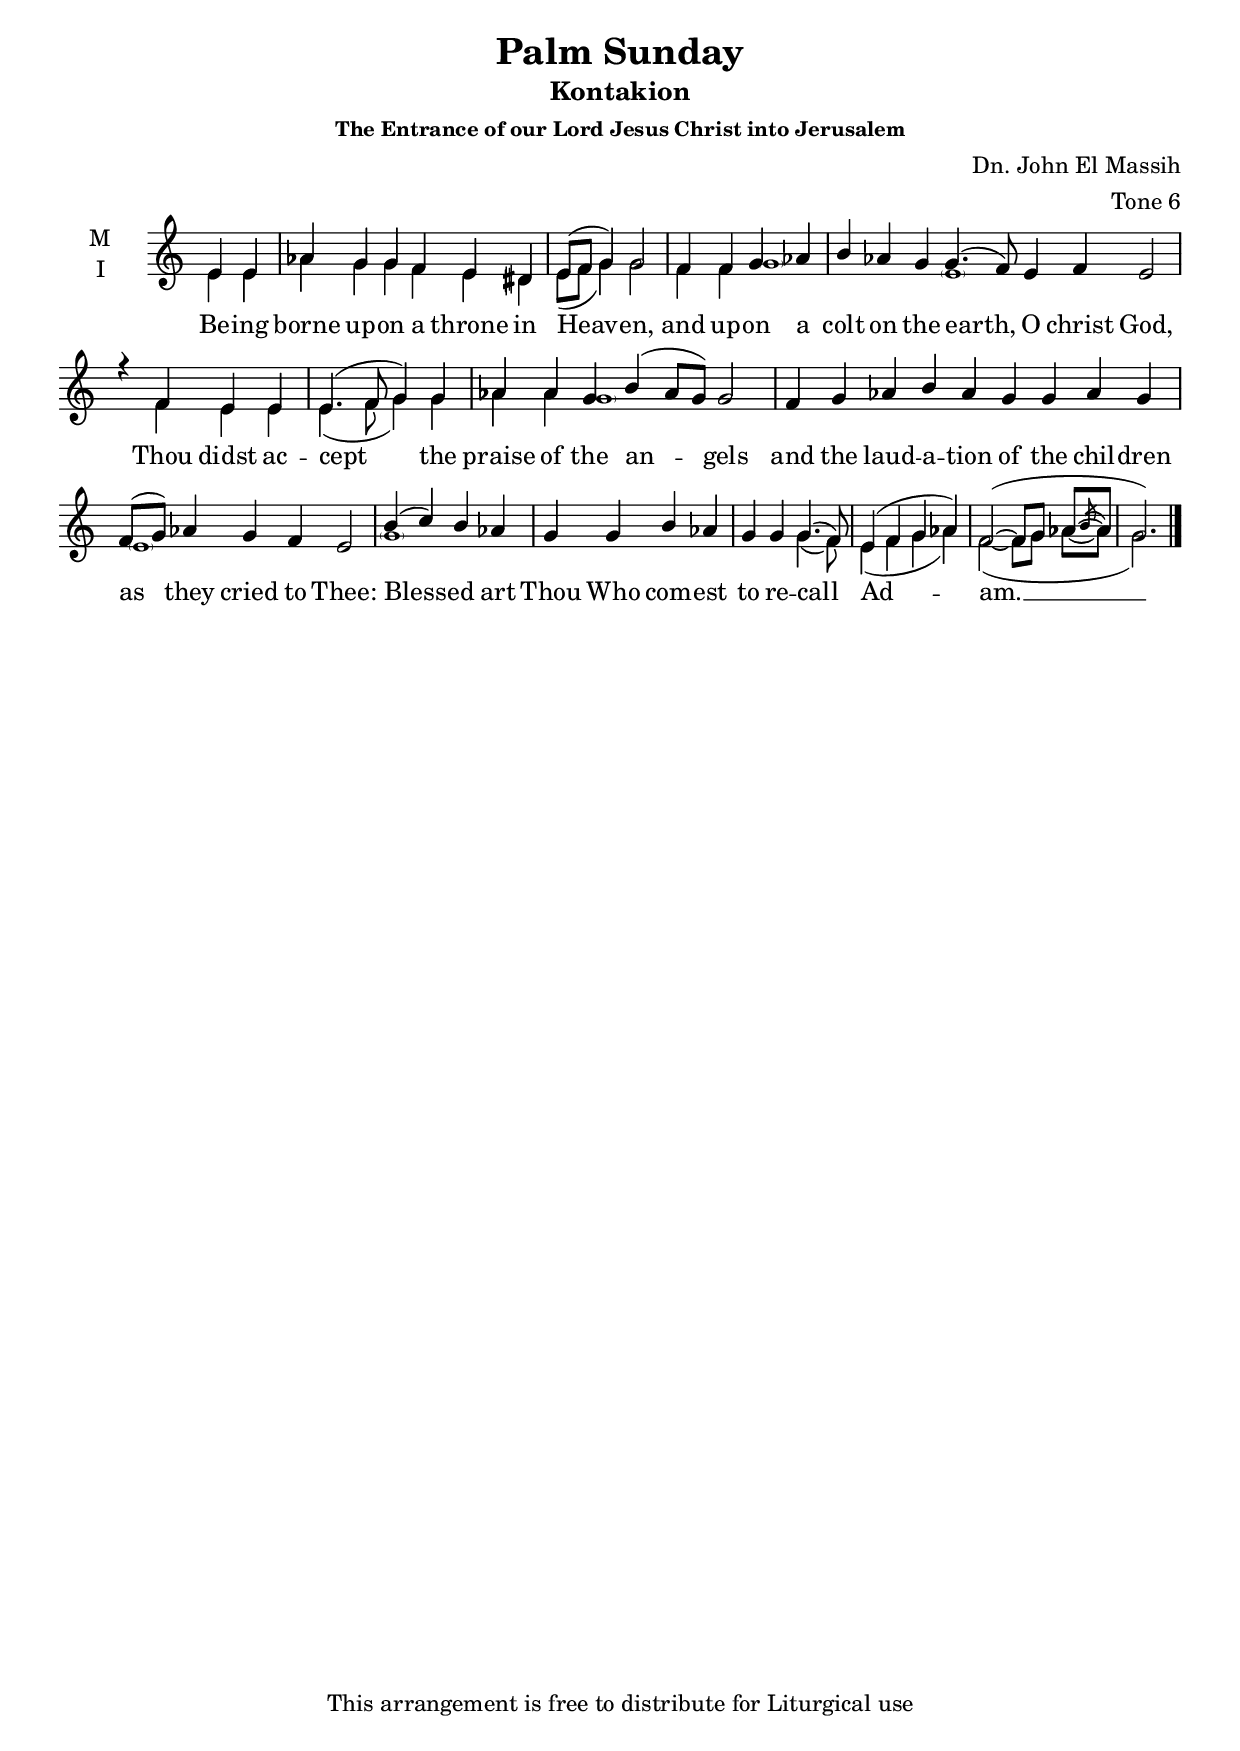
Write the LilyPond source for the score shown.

\version "2.18.2"

\header {
  title = "Palm Sunday"
  subtitle = "Kontakion"
  subsubtitle = "The Entrance of our Lord Jesus Christ into Jerusalem"
  composer = "Dn. John El Massih"
  arranger = "Tone 6"
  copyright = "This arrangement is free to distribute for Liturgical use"
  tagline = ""
}
\version "2.18.2"

fourbm=\set Timing.measureLength = #(ly:make-moment 4/4)
sixbm= \set Timing.measureLength = #(ly:make-moment 6/4)
sevenbm=\set Timing.measureLength = #(ly:make-moment 7/4)
eightbm= \set Timing.measureLength = #(ly:make-moment 8/4)
ninebm= \set Timing.measureLength = #(ly:make-moment 9/4)

global = {
  \time 6/4 % Starts with
  \key c \major
  \set Timing.defaultBarType = "" %% Only put bar lines where I say
}

lyricText = \lyricmode {
  Be -- ing borne up -- on a throne in Heav -- en,
  and up -- on a colt on the earth,
  O christ God,
  Thou didst ac -- cept the praise of the an -- gels
  and the laud -- a -- tion of the chil -- dren as they cried to Thee:
  Bless -- ed art Thou Who com -- est to re -- call Ad -- am. __
}

melody = \relative g' { \global % Leave these here for key to display
  \partial 2 e4 e | aes g g f e dis |\fourbm e8( f g4) g2 \bar "|"
  f4 f g aes |\ninebm b aes g g4.( f8) e4 f e2 \bar "|"
  \fourbm r4 f4 e e | e4.( f8 g4) g |\sevenbm aes aes g b( aes8 g) g2 \bar "|"
  \ninebm f4 g aes b aes g g aes g |\sixbm f8( g) aes4 g f e2 \bar "|"
  \fourbm b'4( c) b aes | g g b aes | g g g4.( f8) | e4( f g aes) f2(~f8 g aes~ \acciaccatura {b8} aes g2.) \bar "|."
}

ison = \relative c' { \global \tiny
  e4 e aes g g f e dis e8( f g4) g2
  f4 f \parenthesize g1 s4 \parenthesize e1 s2
  s4 f4 e e e4.( f8 g4) g aes aes \parenthesize g1 s\breve s2
  \parenthesize e1 s2
  \parenthesize g1 s1.
  g4.( f8) | e4( f g aes) f2(~f8 g aes~ aes g2.)
}

\score {
  \new ChoirStaff <<
    \new Staff \with {
      % Setting the accidentalStyle to modern-voice-cautionary results in
      % explicitly printing the cancellation of sharps/flats, even if
      % a bar-line passes.  It prints these cancellations in brackets.
      \accidentalStyle StaffGroup.modern-voice-cautionary
      midiInstrument = "choir aahs"
      instrumentName = \markup \center-column { M I }
    } <<
      \new Voice = "melody" { \voiceOne \melody }
      \new Voice = "ison" { \voiceTwo \ison }
    >>
    \new Lyrics \with {
      \override VerticalAxisGroup #'staff-affinity = #CENTER
    } \lyricsto "melody" \lyricText

  >>
  \layout {
    \context {
      \Staff
      \remove "Time_signature_engraver"
    }
    \context {
      \Score
      \omit BarNumber
    }
  }
  \midi { \tempo 4 = 150
          \context {
            \Voice
            \remove "Dynamic_performer"
    }
  }
}

